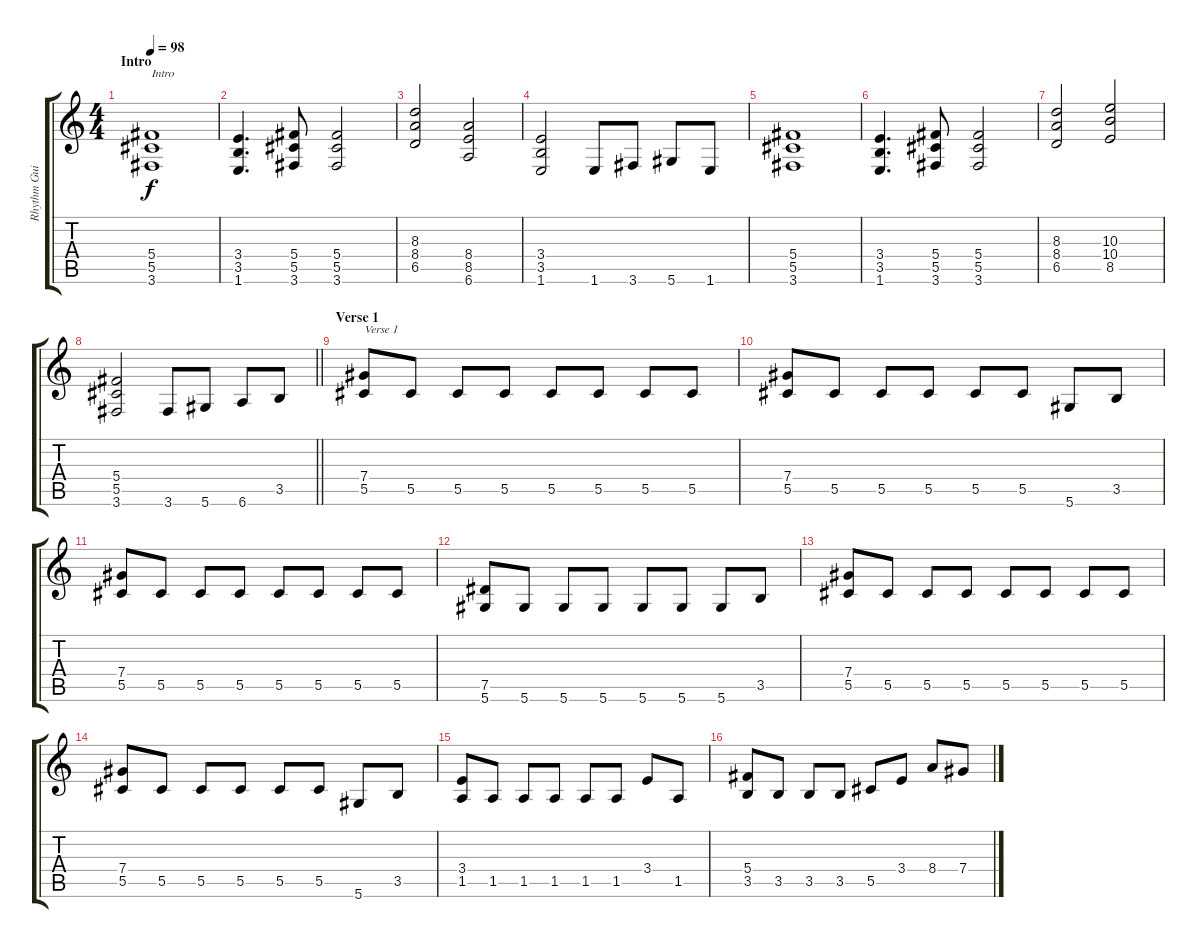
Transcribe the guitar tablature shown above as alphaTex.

\track ("Rhythm Guitar" "Rhythm Gui") {instrument overdrivenguitar}
\staff {score tabs}
\tuning (Eb4 Bb3 Gb3 Db3 Ab2 Eb2) {hide}
\ts (4 4)
\section ("" "Intro")
\tempo 98
\clef g2
\ks c
(5.4 5.5 3.6).1{txt "Intro" dy f instrument overdrivenguitar} |
(3.4 3.5 1.6).4{d} (5.4 5.5 3.6).8 (5.4 5.5 3.6).2 |
(8.3 8.4 6.5).2 (8.4 8.5 6.6).2 |
(3.4 3.5 1.6).2 1.6.8 3.6.8 5.6.8 1.6.8 |
(5.4 5.5 3.6).1 |
(3.4 3.5 1.6).4{d} (5.4 5.5 3.6).8 (5.4 5.5 3.6).2 |
(8.3 8.4 6.5).2 (10.3 10.4 8.5).2 |
\barLineRight lightlight
(5.4 5.5 3.6).2 3.6.8 5.6.8 6.6.8 3.5.8 |
\section ("" "Verse 1")
(7.4 5.5).8{txt "Verse 1"} 5.5.8 5.5.8 5.5.8 5.5.8 5.5.8 5.5.8 5.5.8 |
(7.4 5.5).8 5.5.8 5.5.8 5.5.8 5.5.8 5.5.8 5.6.8 3.5.8 |
(7.4 5.5).8 5.5.8 5.5.8 5.5.8 5.5.8 5.5.8 5.5.8 5.5.8 |
(7.5 5.6).8 5.6.8 5.6.8 5.6.8 5.6.8 5.6.8 5.6.8 3.5.8 |
(7.4 5.5).8 5.5.8 5.5.8 5.5.8 5.5.8 5.5.8 5.5.8 5.5.8 |
(7.4 5.5).8 5.5.8 5.5.8 5.5.8 5.5.8 5.5.8 5.6.8 3.5.8 |
(3.4 1.5).8 1.5.8 1.5.8 1.5.8 1.5.8 1.5.8 3.4.8 1.5.8 |
(5.4 3.5).8 3.5.8 3.5.8 3.5.8 5.5.8 3.4.8 8.4.8 7.4.8
